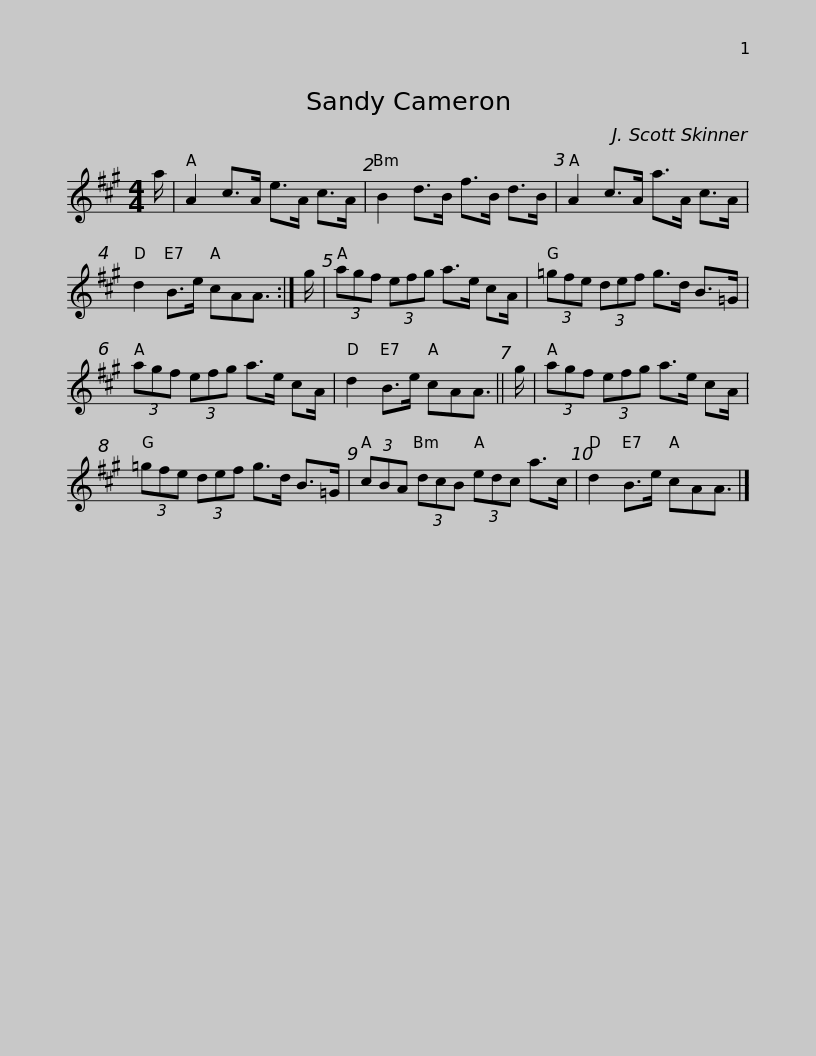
X:1
L:1/8
M:4/4
I:linebreak $
K:A
V:1 treble
V:1
 a/ | A2 c>A e>A c>A | B2 d>B f>B d>B | A2 c>A a>A c>A | d2 B>e cAA3/2 :| %5
 g/ |$ (3agf (3efg a>e cA/ | (3=gfe (3def g>d B>=G | (3agf (3efg a>e cA/ | d2 B>e cAA3/2 || %10
 g/ |$ (3agf (3efg a>e cA/ | (3=gfe (3def g>d B>=G | (3cBA (3dcB (3edc a>c | d2 B>e cAA3/2 |] %15
